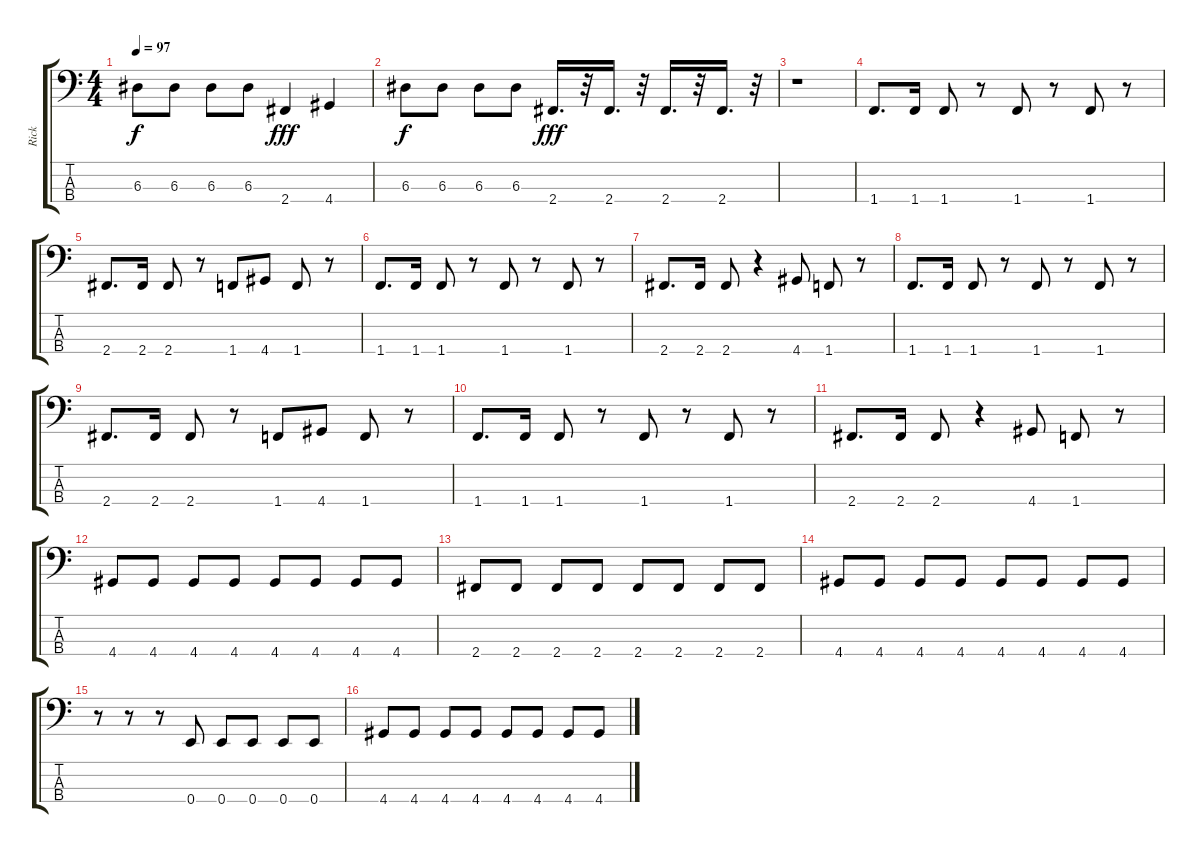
\track ("Rick" "Rick") {instrument electricbassfinger}
\staff {score tabs}
\tuning (G2 D2 A1 E1) {hide}
\ts (4 4)
\tempo 97
\clef f4
\ks c
6.3.8{dy f} 6.3.8 6.3.8 6.3.8 2.4.4{dy fff} 4.4.4 |
6.3.8{dy f} 6.3.8 6.3.8 6.3.8 2.4.16{d dy fff} r.32 2.4.16{d} r.32 2.4.16{d} r.32 2.4.16{d} r.32 |
r.1 |
1.4.8{d} 1.4.16 1.4.8 r.8 1.4.8 r.8 1.4.8 r.8 |
2.4.8{d} 2.4.16 2.4.8 r.8 1.4.8 4.4.8 1.4.8 r.8 |
1.4.8{d} 1.4.16 1.4.8 r.8 1.4.8 r.8 1.4.8 r.8 |
2.4.8{d} 2.4.16 2.4.8 r.4 4.4.8 1.4.8 r.8 |
1.4.8{d} 1.4.16 1.4.8 r.8 1.4.8 r.8 1.4.8 r.8 |
2.4.8{d} 2.4.16 2.4.8 r.8 1.4.8 4.4.8 1.4.8 r.8 |
1.4.8{d} 1.4.16 1.4.8 r.8 1.4.8 r.8 1.4.8 r.8 |
2.4.8{d} 2.4.16 2.4.8 r.4 4.4.8 1.4.8 r.8 |
4.4.8 4.4.8 4.4.8 4.4.8 4.4.8 4.4.8 4.4.8 4.4.8 |
2.4.8 2.4.8 2.4.8 2.4.8 2.4.8 2.4.8 2.4.8 2.4.8 |
4.4.8 4.4.8 4.4.8 4.4.8 4.4.8 4.4.8 4.4.8 4.4.8 |
r.8 r.8 r.8 0.4.8 0.4.8 0.4.8 0.4.8 0.4.8 |
4.4.8 4.4.8 4.4.8 4.4.8 4.4.8 4.4.8 4.4.8 4.4.8
